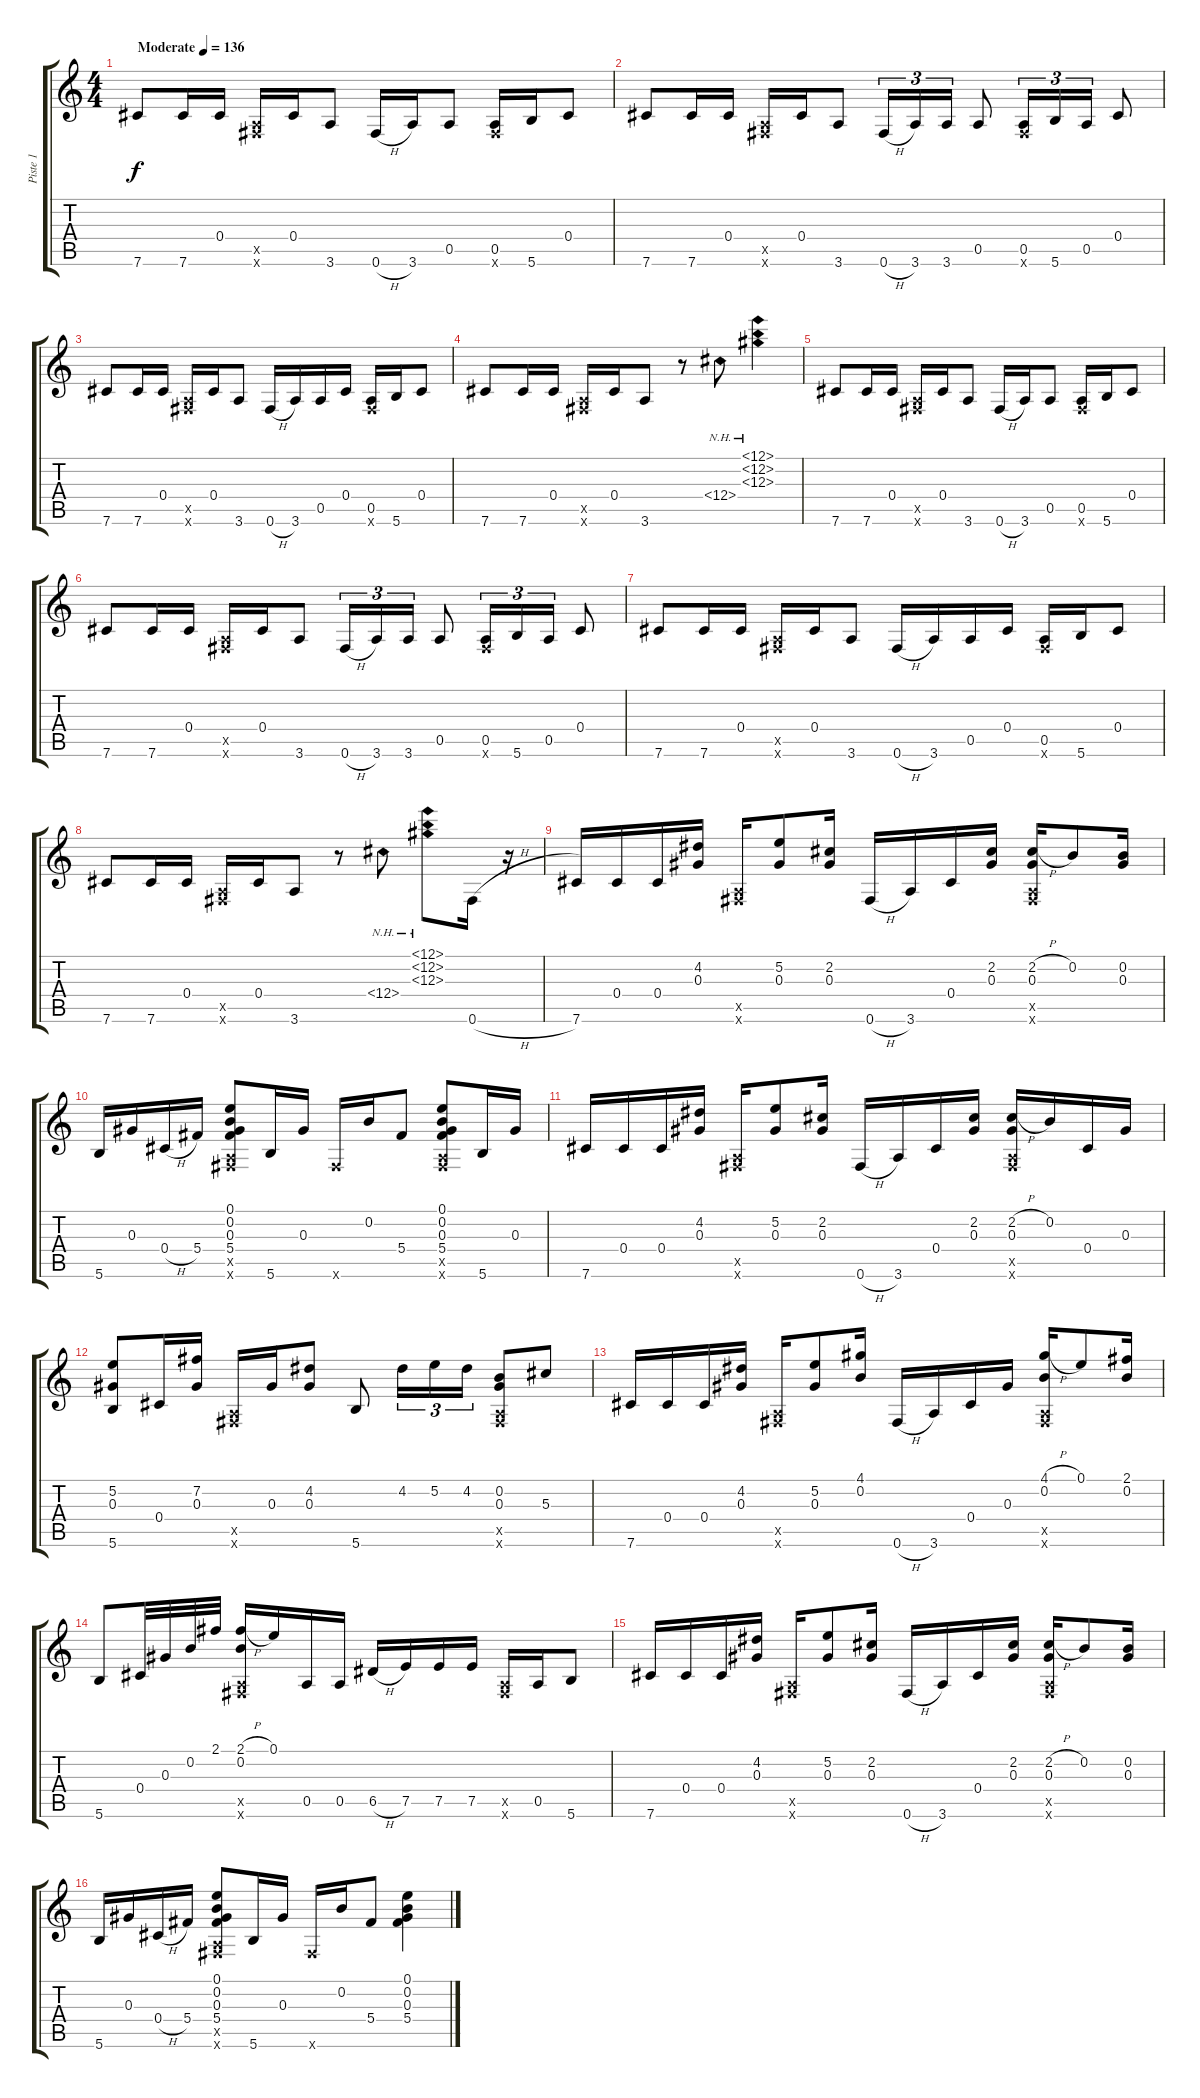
\track ("Piste 1" "Piste 1") {instrument acousticguitarsteel}
\staff {score tabs}
\tuning (E4 B3 Ab3 Db3 A2 Gb2) {hide}
\ts (4 4)
\tempo (136 "Moderate")
\clef g2
\ks c
7.6.8{dy f instrument acousticguitarsteel} 7.6.16 0.4.16 (0.5{x} 0.6{x}).16 0.4.16 3.6.8 0.6{h}.16 3.6.16 0.5.8 (0.5 0.6{x}).16 5.6.16 0.4.8 |
7.6.8 7.6.16 0.4.16 (0.5{x} 0.6{x}).16 0.4.16 3.6.8 0.6{h}.16{tu (3 2)} 3.6.16{tu (3 2)} 3.6.16{tu (3 2)} 0.5.8 (0.5 0.6{x}).16{tu (3 2)} 5.6.16{tu (3 2)} 0.5.16{tu (3 2)} 0.4.8 |
7.6.8 7.6.16 0.4.16 (0.5{x} 0.6{x}).16 0.4.16 3.6.8 0.6{h}.16 3.6.16 0.5.16 0.4.16 (0.5 0.6{x}).16 5.6.16 0.4.8 |
7.6.8 7.6.16 0.4.16 (0.5{x} 0.6{x}).16 0.4.16 3.6.8 r.8 12.4{nh}.8 (12.1{nh} 12.2{nh} 12.3{nh}).4 |
7.6.8 7.6.16 0.4.16 (0.5{x} 0.6{x}).16 0.4.16 3.6.8 0.6{h}.16 3.6.16 0.5.8 (0.5 0.6{x}).16 5.6.16 0.4.8 |
7.6.8 7.6.16 0.4.16 (0.5{x} 0.6{x}).16 0.4.16 3.6.8 0.6{h}.16{tu (3 2)} 3.6.16{tu (3 2)} 3.6.16{tu (3 2)} 0.5.8 (0.5 0.6{x}).16{tu (3 2)} 5.6.16{tu (3 2)} 0.5.16{tu (3 2)} 0.4.8 |
7.6.8 7.6.16 0.4.16 (0.5{x} 0.6{x}).16 0.4.16 3.6.8 0.6{h}.16 3.6.16 0.5.16 0.4.16 (0.5 0.6{x}).16 5.6.16 0.4.8 |
7.6.8 7.6.16 0.4.16 (0.5{x} 0.6{x}).16 0.4.16 3.6.8 r.8 12.4{nh}.8 (12.1{nh} 12.2{nh} 12.3{nh}).8 0.6{h}.16 r.16 |
7.6.16 0.4.16 0.4.16 (4.2 0.3).16 (0.5{x} 0.6{x}).16 (5.2 0.3).8 (2.2 0.3).16 0.6{h}.16 3.6.16 0.4.16 (2.2 0.3).16 (2.2{h} 0.3 0.5{x} 0.6{x}).16 0.2.8 (0.2 0.3).16 |
5.6.16 0.3.16 0.4{h}.16 5.4.16 (0.1 0.2 0.3 5.4 0.5{x} 0.6{x}).8 5.6.16 0.3.16 0.6{x}.16 0.2.16 5.4.8 (0.1 0.2 0.3 5.4 0.5{x} 0.6{x}).8 5.6.16 0.3.16 |
7.6.16 0.4.16 0.4.16 (4.2 0.3).16 (0.5{x} 0.6{x}).16 (5.2 0.3).8 (2.2 0.3).16 0.6{h}.16 3.6.16 0.4.16 (2.2 0.3).16 (2.2{h} 0.3 0.5{x} 0.6{x}).16 0.2.16 0.4.16 0.3.16 |
(5.2 0.3 5.6).8 0.4.16 (7.2 0.3).16 (0.5{x} 0.6{x}).16 0.3.16 (4.2 0.3).8 5.6.8 4.2.16{tu (3 2)} 5.2.16{tu (3 2)} 4.2.16{tu (3 2)} (0.2 0.3 0.5{x} 0.6{x}).8 5.3.8 |
7.6.16 0.4.16 0.4.16 (4.2 0.3).16 (0.5{x} 0.6{x}).16 (5.2 0.3).8 (4.1 0.2).16 0.6{h}.16 3.6.16 0.4.16 0.3.16 (4.1{h} 0.2 0.5{x} 0.6{x}).16 0.1.8 (2.1 0.2).16 |
5.6.8 0.4.32 0.3.32 0.2.32 2.1.32 (2.1{h} 0.2 0.5{x} 0.6{x}).16 0.1.16 0.5.16 0.5.16 6.5{h}.16 7.5.16 7.5.16 7.5.16 (0.5{x} 0.6{x}).16 0.5.16 5.6.8 |
7.6.16 0.4.16 0.4.16 (4.2 0.3).16 (0.5{x} 0.6{x}).16 (5.2 0.3).8 (2.2 0.3).16 0.6{h}.16 3.6.16 0.4.16 (2.2 0.3).16 (2.2{h} 0.3 0.5{x} 0.6{x}).16 0.2.8 (0.2 0.3).16 |
5.6.16 0.3.16 0.4{h}.16 5.4.16 (0.1 0.2 0.3 5.4 0.5{x} 0.6{x}).8 5.6.16 0.3.16 0.6{x}.16 0.2.16 5.4.8 (0.1 0.2 0.3 5.4).4
